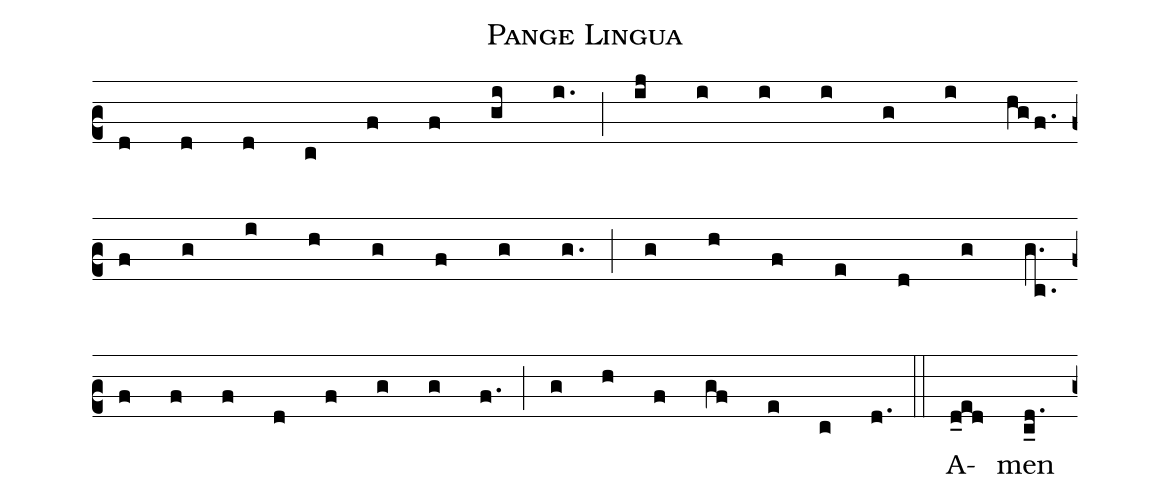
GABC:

name: Pange Lingua;
commentary: Plainsong, Mode 3, 13th century;
%%
(c2) (d) (d) (d) (c)(f)(f)(gi)(i.) (;)
(ij)(i)(i)(i)(g)(i)(hgf.) (z::)
(f)(g)(i)(h)(g)(f)(g)(g.) (;)
(g)(h)(f)(e)(d)(g)(g.c.) (z::)
(f)(f)(f)(d)(f)(g)(g)(f.) (;)
(g)(h)(f)(gf)(e)(c)(d.)(::)
A(d_ed)men(c_d.) (z::)
